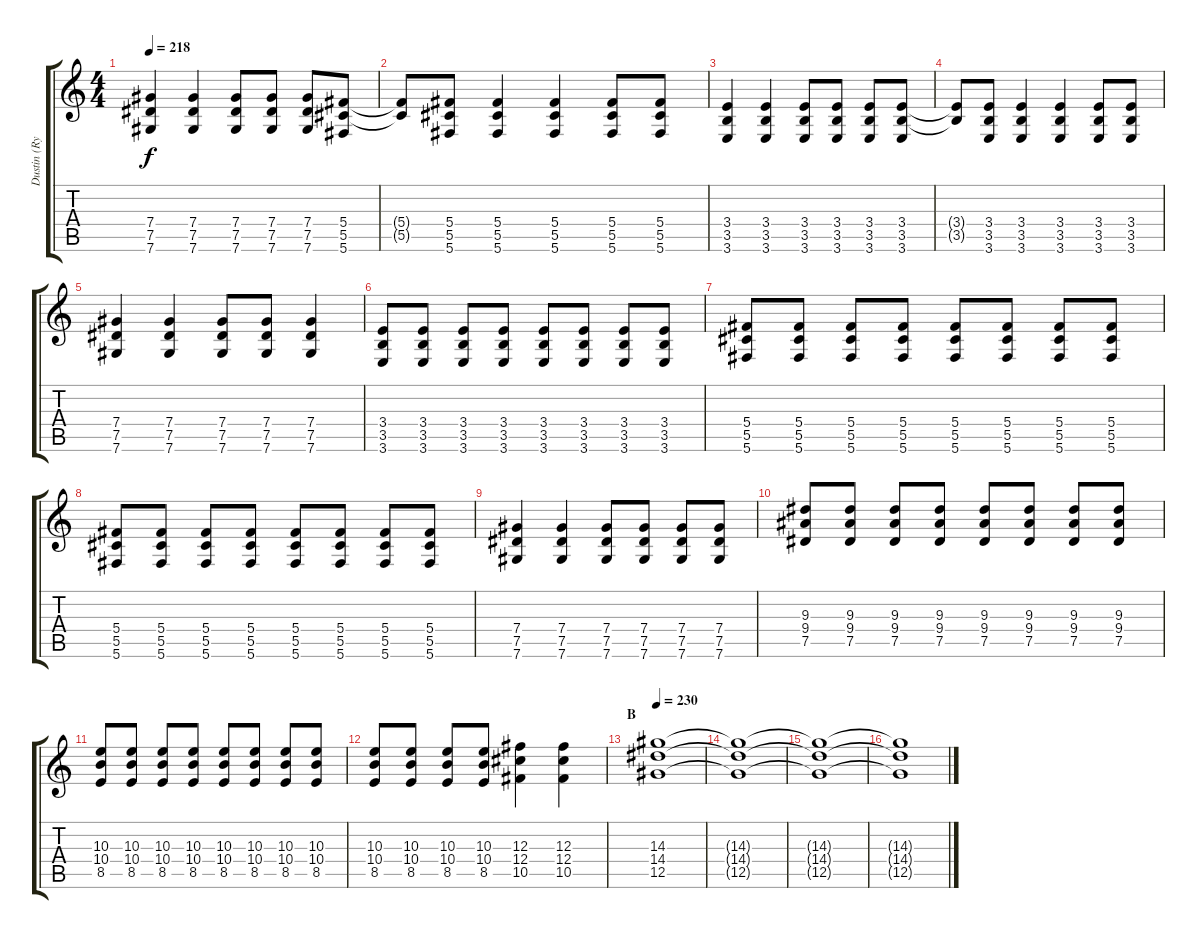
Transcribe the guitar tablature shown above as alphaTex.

\track ("Dustin (Rythm)" "Dustin (Ry") {instrument overdrivenguitar}
\staff {score tabs}
\tuning (Eb4 Bb3 Gb3 Db3 Ab2 Db2) {hide}
\ts (4 4)
\tempo 218
\clef g2
\ks c
(7.4 7.5 7.6).4{dy f} (7.4 7.5 7.6).4 (7.4 7.5 7.6).8 (7.4 7.5 7.6).8 (7.4 7.5 7.6).8 (5.4 5.5 5.6).8 |
(5.4{t} 5.5{t}).8 (5.4 5.5 5.6).8 (5.4 5.5 5.6).4 (5.4 5.5 5.6).4 (5.4 5.5 5.6).8 (5.4 5.5 5.6).8 |
(3.4 3.5 3.6).4 (3.4 3.5 3.6).4 (3.4 3.5 3.6).8 (3.4 3.5 3.6).8 (3.4 3.5 3.6).8 (3.4 3.5 3.6).8 |
(3.4{t} 3.5{t}).8 (3.4 3.5 3.6).8 (3.4 3.5 3.6).4 (3.4 3.5 3.6).4 (3.4 3.5 3.6).8 (3.4 3.5 3.6).8 |
(7.4 7.5 7.6).4 (7.4 7.5 7.6).4 (7.4 7.5 7.6).8 (7.4 7.5 7.6).8 (7.4 7.5 7.6).4 |
(3.4 3.5 3.6).8 (3.4 3.5 3.6).8 (3.4 3.5 3.6).8 (3.4 3.5 3.6).8 (3.4 3.5 3.6).8 (3.4 3.5 3.6).8 (3.4 3.5 3.6).8 (3.4 3.5 3.6).8 |
(5.4 5.5 5.6).8 (5.4 5.5 5.6).8 (5.4 5.5 5.6).8 (5.4 5.5 5.6).8 (5.4 5.5 5.6).8 (5.4 5.5 5.6).8 (5.4 5.5 5.6).8 (5.4 5.5 5.6).8 |
(5.4 5.5 5.6).8 (5.4 5.5 5.6).8 (5.4 5.5 5.6).8 (5.4 5.5 5.6).8 (5.4 5.5 5.6).8 (5.4 5.5 5.6).8 (5.4 5.5 5.6).8 (5.4 5.5 5.6).8 |
(7.4 7.5 7.6).4 (7.4 7.5 7.6).4 (7.4 7.5 7.6).8 (7.4 7.5 7.6).8 (7.4 7.5 7.6).8 (7.4 7.5 7.6).8 |
(9.3 9.4 7.5).8 (9.3 9.4 7.5).8 (9.3 9.4 7.5).8 (9.3 9.4 7.5).8 (9.3 9.4 7.5).8 (9.3 9.4 7.5).8 (9.3 9.4 7.5).8 (9.3 9.4 7.5).8 |
(10.3 10.4 8.5).8 (10.3 10.4 8.5).8 (10.3 10.4 8.5).8 (10.3 10.4 8.5).8 (10.3 10.4 8.5).8 (10.3 10.4 8.5).8 (10.3 10.4 8.5).8 (10.3 10.4 8.5).8 |
(10.3 10.4 8.5).8 (10.3 10.4 8.5).8 (10.3 10.4 8.5).8 (10.3 10.4 8.5).8 (12.3 12.4 10.5).4 (12.3 12.4 10.5).4 |
\section ("" "B")
\tempo 230
(14.3 14.4 12.5).1 |
(14.3{t} 14.4{t} 12.5{t}).1 |
(14.3{t} 14.4{t} 12.5{t}).1 |
(14.3{t} 14.4{t} 12.5{t}).1
